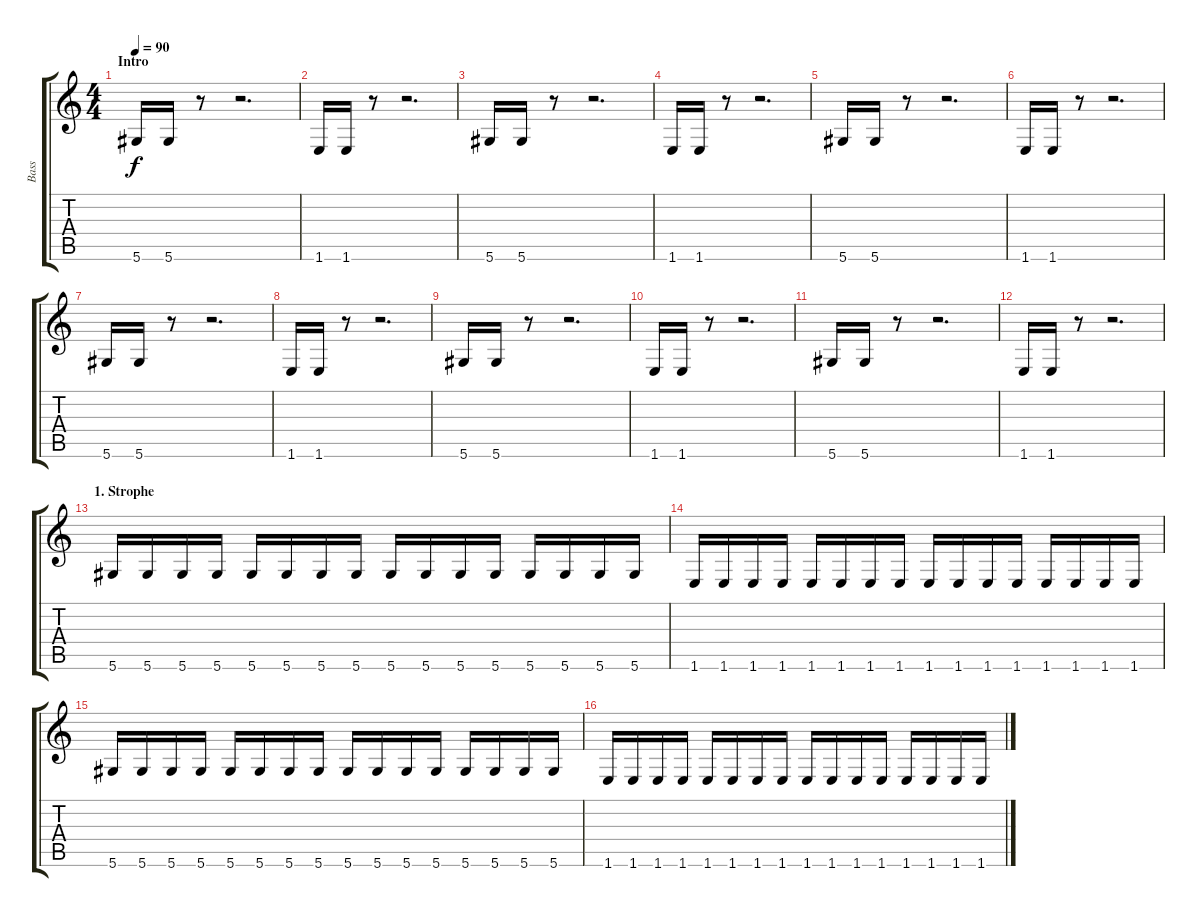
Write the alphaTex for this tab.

\track ("Bass" "Bass") {instrument electricbassfinger}
\staff {score tabs}
\tuning (Eb4 Bb3 Gb3 Db3 Ab2 Eb2) {hide}
\ts (4 4)
\section ("" "Intro")
\tempo 90
\clef g2
\ks c
5.6.16{dy f instrument electricbassfinger} 5.6.16 r.8 r.2{d} |
1.6.16 1.6.16 r.8 r.2{d} |
5.6.16 5.6.16 r.8 r.2{d} |
1.6.16 1.6.16 r.8 r.2{d} |
5.6.16 5.6.16 r.8 r.2{d} |
1.6.16 1.6.16 r.8 r.2{d} |
5.6.16 5.6.16 r.8 r.2{d} |
1.6.16 1.6.16 r.8 r.2{d} |
5.6.16 5.6.16 r.8 r.2{d} |
1.6.16 1.6.16 r.8 r.2{d} |
5.6.16 5.6.16 r.8 r.2{d} |
1.6.16 1.6.16 r.8 r.2{d} |
\section ("" "1. Strophe")
5.6.16 5.6.16 5.6.16 5.6.16 5.6.16 5.6.16 5.6.16 5.6.16 5.6.16 5.6.16 5.6.16 5.6.16 5.6.16 5.6.16 5.6.16 5.6.16 |
1.6.16 1.6.16 1.6.16 1.6.16 1.6.16 1.6.16 1.6.16 1.6.16 1.6.16 1.6.16 1.6.16 1.6.16 1.6.16 1.6.16 1.6.16 1.6.16 |
5.6.16 5.6.16 5.6.16 5.6.16 5.6.16 5.6.16 5.6.16 5.6.16 5.6.16 5.6.16 5.6.16 5.6.16 5.6.16 5.6.16 5.6.16 5.6.16 |
1.6.16 1.6.16 1.6.16 1.6.16 1.6.16 1.6.16 1.6.16 1.6.16 1.6.16 1.6.16 1.6.16 1.6.16 1.6.16 1.6.16 1.6.16 1.6.16
